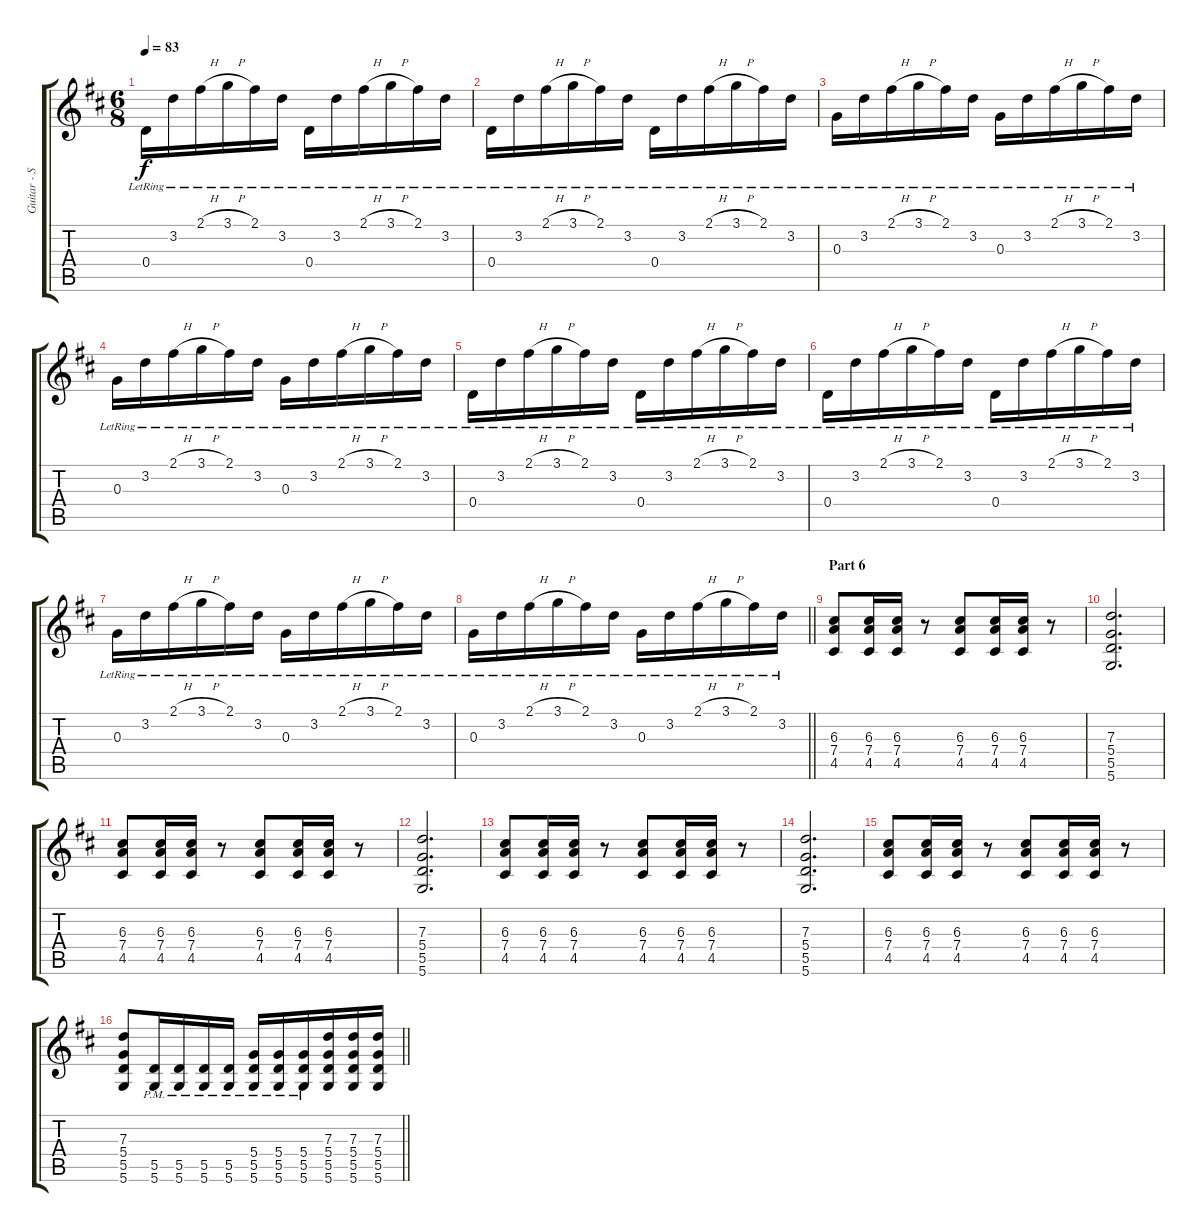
\track ("Guitar - Simon Neil" "Guitar - S") {instrument electricguitarclean}
\staff {score tabs}
\tuning (E4 B3 G3 D3 A2 D2) {hide}
\ts (6 8)
\tempo 83
\clef g2
\ks d
0.4{lr}.16{dy f} 3.2{lr}.16 2.1{h lr}.16 3.1{h lr}.16 2.1{lr}.16 3.2{lr}.16 0.4{lr}.16 3.2{lr}.16 2.1{h lr}.16 3.1{h lr}.16 2.1{lr}.16 3.2{lr}.16 |
0.4{lr}.16 3.2{lr}.16 2.1{h lr}.16 3.1{h lr}.16 2.1{lr}.16 3.2{lr}.16 0.4{lr}.16 3.2{lr}.16 2.1{h lr}.16 3.1{h lr}.16 2.1{lr}.16 3.2{lr}.16 |
0.3{lr}.16 3.2{lr}.16 2.1{h lr}.16 3.1{h lr}.16 2.1{lr}.16 3.2{lr}.16 0.3{lr}.16 3.2{lr}.16 2.1{h lr}.16 3.1{h lr}.16 2.1{lr}.16 3.2{lr}.16 |
0.3{lr}.16 3.2{lr}.16 2.1{h lr}.16 3.1{h lr}.16 2.1{lr}.16 3.2{lr}.16 0.3{lr}.16 3.2{lr}.16 2.1{h lr}.16 3.1{h lr}.16 2.1{lr}.16 3.2{lr}.16 |
0.4{lr}.16 3.2{lr}.16 2.1{h lr}.16 3.1{h lr}.16 2.1{lr}.16 3.2{lr}.16 0.4{lr}.16 3.2{lr}.16 2.1{h lr}.16 3.1{h lr}.16 2.1{lr}.16 3.2{lr}.16 |
0.4{lr}.16 3.2{lr}.16 2.1{h lr}.16 3.1{h lr}.16 2.1{lr}.16 3.2{lr}.16 0.4{lr}.16 3.2{lr}.16 2.1{h lr}.16 3.1{h lr}.16 2.1{lr}.16 3.2{lr}.16 |
0.3{lr}.16 3.2{lr}.16 2.1{h lr}.16 3.1{h lr}.16 2.1{lr}.16 3.2{lr}.16 0.3{lr}.16 3.2{lr}.16 2.1{h lr}.16 3.1{h lr}.16 2.1{lr}.16 3.2{lr}.16 |
\barLineRight lightlight
0.3{lr}.16 3.2{lr}.16 2.1{h lr}.16 3.1{h lr}.16 2.1{lr}.16 3.2{lr}.16 0.3{lr}.16 3.2{lr}.16 2.1{h lr}.16 3.1{h lr}.16 2.1{lr}.16 3.2{lr}.16 |
\section ("" "Part 6")
(6.3 7.4 4.5).8 (6.3 7.4 4.5).16 (6.3 7.4 4.5).16 r.8 (6.3 7.4 4.5).8 (6.3 7.4 4.5).16 (6.3 7.4 4.5).16 r.8 |
(7.3 5.4 5.5 5.6).2{d} |
(6.3 7.4 4.5).8 (6.3 7.4 4.5).16 (6.3 7.4 4.5).16 r.8 (6.3 7.4 4.5).8 (6.3 7.4 4.5).16 (6.3 7.4 4.5).16 r.8 |
(7.3 5.4 5.5 5.6).2{d} |
(6.3 7.4 4.5).8 (6.3 7.4 4.5).16 (6.3 7.4 4.5).16 r.8 (6.3 7.4 4.5).8 (6.3 7.4 4.5).16 (6.3 7.4 4.5).16 r.8 |
(7.3 5.4 5.5 5.6).2{d} |
(6.3 7.4 4.5).8 (6.3 7.4 4.5).16 (6.3 7.4 4.5).16 r.8 (6.3 7.4 4.5).8 (6.3 7.4 4.5).16 (6.3 7.4 4.5).16 r.8 |
\barLineRight lightlight
(7.3 5.4 5.5 5.6).8 (5.5{pm} 5.6).16 (5.5{pm} 5.6).16 (5.5{pm} 5.6).16 (5.5{pm} 5.6).16 (5.4 5.5{pm} 5.6).16 (5.4 5.5{pm} 5.6).16 (5.4 5.5{pm} 5.6).16 (7.3 5.4 5.5 5.6).16 (7.3 5.4 5.5 5.6).16 (7.3 5.4 5.5 5.6).16
